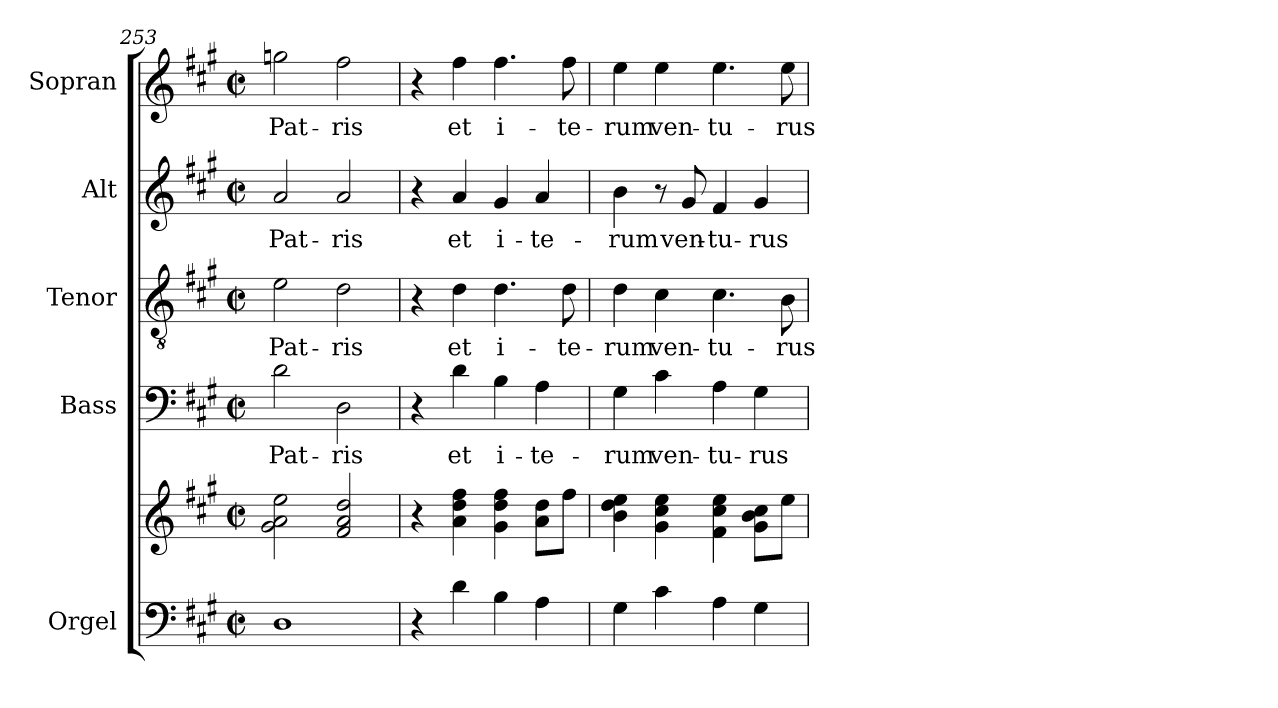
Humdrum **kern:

**kern	**kern	**kern	**text	**kern	**text	**kern	**text	**kern	**text
*part5	*part5	*part4	*part4	*part3	*part3	*part2	*part2	*part1	*part1
*staff6	*staff5	*staff4	*staff4	*staff3	*staff3	*staff2	*staff2	*staff1	*staff1
*I"Orgel	*	*I"Bass	*	*I"Tenor	*	*I"Alt	*	*I"Sopran	*
*I'Org.	*	*I'B.	*	*I'T.	*	*I'A.	*	*I'S.	*
*clefF4	*clefG2	*clefF4	*	*clefGv2	*	*clefG2	*	*clefG2	*
*k[f#c#g#]	*k[f#c#g#]	*k[f#c#g#]	*	*k[f#c#g#]	*	*k[f#c#g#]	*	*k[f#c#g#]	*
*A:	*A:	*A:	*	*A:	*	*A:	*	*A:	*
*M2/2	*M2/2	*M2/2	*	*M2/2	*	*M2/2	*	*M2/2	*
*met(c|)	*met(c|)	*met(c|)	*	*met(c|)	*	*met(c|)	*	*met(c|)	*
=253	=253	=253	=253	=253	=253	=253	=253	=253	=253
!	!	!	!LO:LY:b	!	!LO:LY:b	!	!LO:LY:b	!	!LO:LY:b
1D	2g#\ 2a\ 2ee\	2d\	Pat-	2e\	Pat-	2a/	Pat-	2ggn\	Pat-
!	!	!	!LO:LY:b	!	!LO:LY:b	!	!LO:LY:b	!	!LO:LY:b
.	2f#/ 2a/ 2dd/	2D\	-ris	2d\	-ris	2a/	-ris	2ff#\	-ris
=254	=254	=254	=254	=254	=254	=254	=254	=254	=254
4r	4r	4r	.	4r	.	4r	.	4r	.
!	!	!	!LO:LY:b	!	!LO:LY:b	!	!LO:LY:b	!	!LO:LY:b
4d\	4a\ 4dd\ 4ff#\	4d\	et	4d\	et	4a/	et	4ff#\	et
!	!	!	!LO:LY:b	!	!LO:LY:b	!	!LO:LY:b	!	!LO:LY:b
4B\	4g#\ 4dd\ 4ff#\	4B\	i-	4.d\	i-	4g#/	i-	4.ff#\	i-
!	!	!	!LO:LY:b	!	!	!	!LO:LY:b	!	!
4A\	8a\ 8dd\L	4A\	-te-	.	.	4a/	-te-	.	.
!	!	!	!	!	!LO:LY:b	!	!	!	!LO:LY:b
.	8ff#\J	.	.	8d\	-te-	.	.	8ff#\	-te-
=255	=255	=255	=255	=255	=255	=255	=255	=255	=255
!	!	!	!LO:LY:b	!	!LO:LY:b	!	!LO:LY:b	!	!LO:LY:b
4G#\	4b\ 4dd\ 4ee\	4G#\	-rum	4d\	-rum	4b\	-rum	4ee\	-rum
!	!	!	!LO:LY:b	!	!LO:LY:b	!	!	!	!LO:LY:b
4c#\	4g#\ 4cc#\ 4ee\	4c#\	ven-	4c#\	ven-	8r	.	4ee\	ven-
!	!	!	!	!	!	!	!LO:LY:b	!	!
.	.	.	.	.	.	8g#/	ven-	.	.
!	!	!	!LO:LY:b	!	!LO:LY:b	!	!LO:LY:b	!	!LO:LY:b
4A\	4f#\ 4cc#\ 4ee\	4A\	-tu-	4.c#\	-tu-	4f#/	-tu-	4.ee\	-tu-
!	!	!	!LO:LY:b	!	!	!	!LO:LY:b	!	!
4G#\	8g#\ 8b\ 8cc#\L	4G#\	-rus	.	.	4g#/	-rus	.	.
!	!	!	!	!	!LO:LY:b	!	!	!	!LO:LY:b
.	8ee\J	.	.	8B\	-rus	.	.	8ee\	-rus
=	=	=	=	=	=	=	=	=	=
*-	*-	*-	*-	*-	*-	*-	*-	*-	*-
